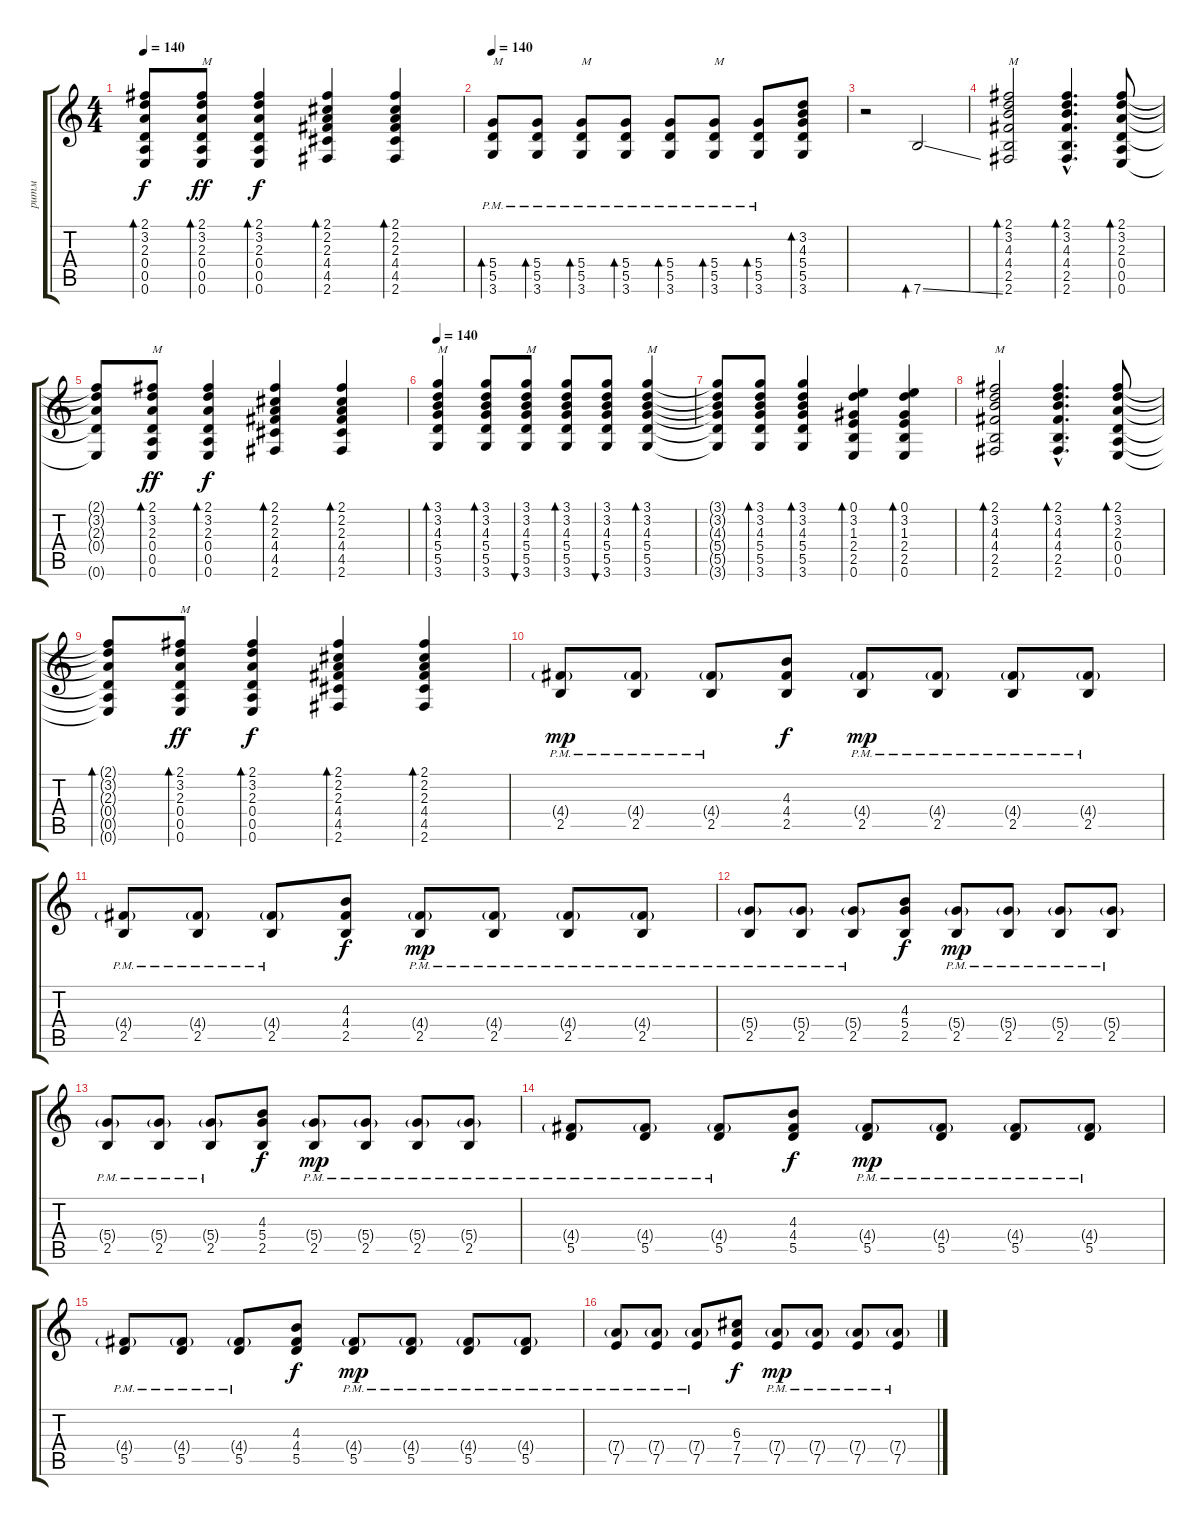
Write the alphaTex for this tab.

\track ("ритм" "ритм") {instrument acousticguitarsteel}
\staff {score tabs}
\tuning (E4 B3 G3 D3 A2 E2) {hide}
\ts (4 4)
\tempo 140
\clef g2
\ks c
(2.1{t} 3.2{t} 2.3{t} 0.4{t} 0.5{t} 0.6{t}).8{bd 60 dy f} (2.1 3.2 2.3 0.4 0.5 0.6).8{bd 60 txt "M" dy ff} (2.1 3.2 2.3 0.4 0.5 0.6).4{bd 60 dy f} (2.1 2.2 2.3 4.4 4.5 2.6).4{bd 60} (2.1 2.2 2.3 4.4 4.5 2.6).4{bd 60} |
\tempo 140
(5.4{pm} 5.5{pm} 3.6{pm}).8{bd 60 txt "М"} (5.4{pm} 5.5{pm} 3.6{pm}).8{bd 60} (5.4{pm} 5.5{pm} 3.6{pm}).8{bd 60 txt "М"} (5.4{pm} 5.5{pm} 3.6{pm}).8{bd 60} (5.4{pm} 5.5{pm} 3.6{pm}).8{bd 60} (5.4{pm} 5.5{pm} 3.6{pm}).8{bd 60 txt "М"} (5.4{pm} 5.5{pm} 3.6{pm}).8{bd 60} (3.2 4.3 5.4 5.5 3.6).8{bd 60} |
r.2 7.6{ss}.2{bd 60} |
(2.1 3.2 4.3 4.4 2.5 2.6).2{bd 60 txt "М"} (2.1{hac} 3.2{hac} 4.3{hac} 4.4{hac} 2.5{hac} 2.6{hac}).4{d bd 60} (2.1 3.2 2.3 0.4 0.5 0.6).8{bd 60} |
(2.1{t} 3.2{t} 2.3{t} 0.4{t} 0.6{t}).8 (2.1 3.2 2.3 0.4 0.5 0.6).8{bd 60 txt "M" dy ff} (2.1 3.2 2.3 0.4 0.5 0.6).4{bd 60 dy f} (2.1 2.2 2.3 4.4 4.5 2.6).4{bd 60} (2.1 2.2 2.3 4.4 4.5 2.6).4{bd 60} |
\tempo 140
(3.1 3.2 4.3 5.4 5.5 3.6).4{bd 60 txt "М"} (3.1 3.2 4.3 5.4 5.5 3.6).8{bd 60} (3.1 3.2 4.3 5.4 5.5 3.6).8{bu 60 txt "М"} (3.1 3.2 4.3 5.4 5.5 3.6).8{bd 60} (3.1 3.2 4.3 5.4 5.5 3.6).8{bu 60} (3.1 3.2 4.3 5.4 5.5 3.6).4{bd 60 txt "М"} |
(3.1{t} 3.2{t} 4.3{t} 5.4{t} 5.5{t} 3.6{t}).8 (3.1 3.2 4.3 5.4 5.5 3.6).8{bd 60} (3.1 3.2 4.3 5.4 5.5 3.6).4{bd 60} (0.1 3.2 1.3 2.4 2.5 0.6).4{bd 60} (0.1 3.2 1.3 2.4 2.5 0.6).4{bd 60} |
(2.1 3.2 4.3 4.4 2.5 2.6).2{bd 60 txt "М"} (2.1{hac} 3.2{hac} 4.3{hac} 4.4{hac} 2.5{hac} 2.6{hac}).4{d bd 60} (2.1 3.2 2.3 0.4 0.5 0.6).8{bd 60} |
(2.1{t} 3.2{t} 2.3{t} 0.4{t} 0.5{t} 0.6{t}).8{bd 60} (2.1 3.2 2.3 0.4 0.5 0.6).8{bd 60 txt "M" dy ff} (2.1 3.2 2.3 0.4 0.5 0.6).4{bd 60 dy f} (2.1 2.2 2.3 4.4 4.5 2.6).4{bd 60} (2.1 2.2 2.3 4.4 4.5 2.6).4{bd 60} |
(4.4{g} 2.5{pm}).8{dy mp} (4.4{g} 2.5{pm}).8 (4.4{g} 2.5{pm}).8 (4.3 4.4 2.5).8{dy f} (4.4{g} 2.5{pm}).8{dy mp} (4.4{g} 2.5{pm}).8 (4.4{g} 2.5{pm}).8 (4.4{g} 2.5{pm}).8 |
(4.4{g} 2.5{pm}).8 (4.4{g} 2.5{pm}).8 (4.4{g} 2.5{pm}).8 (4.3 4.4 2.5).8{dy f} (4.4{g} 2.5{pm}).8{dy mp} (4.4{g} 2.5{pm}).8 (4.4{g} 2.5{pm}).8 (4.4{g} 2.5{pm}).8 |
(5.4{g} 2.5{pm}).8 (5.4{g} 2.5{pm}).8 (5.4{g} 2.5{pm}).8 (4.3 5.4 2.5).8{dy f} (5.4{g} 2.5{pm}).8{dy mp} (5.4{g} 2.5{pm}).8 (5.4{g} 2.5{pm}).8 (5.4{g} 2.5{pm}).8 |
(5.4{g} 2.5{pm}).8 (5.4{g} 2.5{pm}).8 (5.4{g} 2.5{pm}).8 (4.3 5.4 2.5).8{dy f} (5.4{g} 2.5{pm}).8{dy mp} (5.4{g} 2.5{pm}).8 (5.4{g} 2.5{pm}).8 (5.4{g} 2.5{pm}).8 |
(4.4{g} 5.5{pm}).8 (4.4{g} 5.5{pm}).8 (4.4{g} 5.5{pm}).8 (4.3 4.4 5.5).8{dy f} (4.4{g} 5.5{pm}).8{dy mp} (4.4{g} 5.5{pm}).8 (4.4{g} 5.5{pm}).8 (4.4{g} 5.5{pm}).8 |
(4.4{g} 5.5{pm}).8 (4.4{g} 5.5{pm}).8 (4.4{g} 5.5{pm}).8 (4.3 4.4 5.5).8{dy f} (4.4{g} 5.5{pm}).8{dy mp} (4.4{g} 5.5{pm}).8 (4.4{g} 5.5{pm}).8 (4.4{g} 5.5{pm}).8 |
(7.4{g} 7.5{pm}).8 (7.4{g} 7.5{pm}).8 (7.4{g} 7.5{pm}).8 (6.3 7.4 7.5).8{dy f} (7.4{g} 7.5{pm}).8{dy mp} (7.4{g} 7.5{pm}).8 (7.4{g} 7.5{pm}).8 (7.4{g} 7.5{pm}).8
